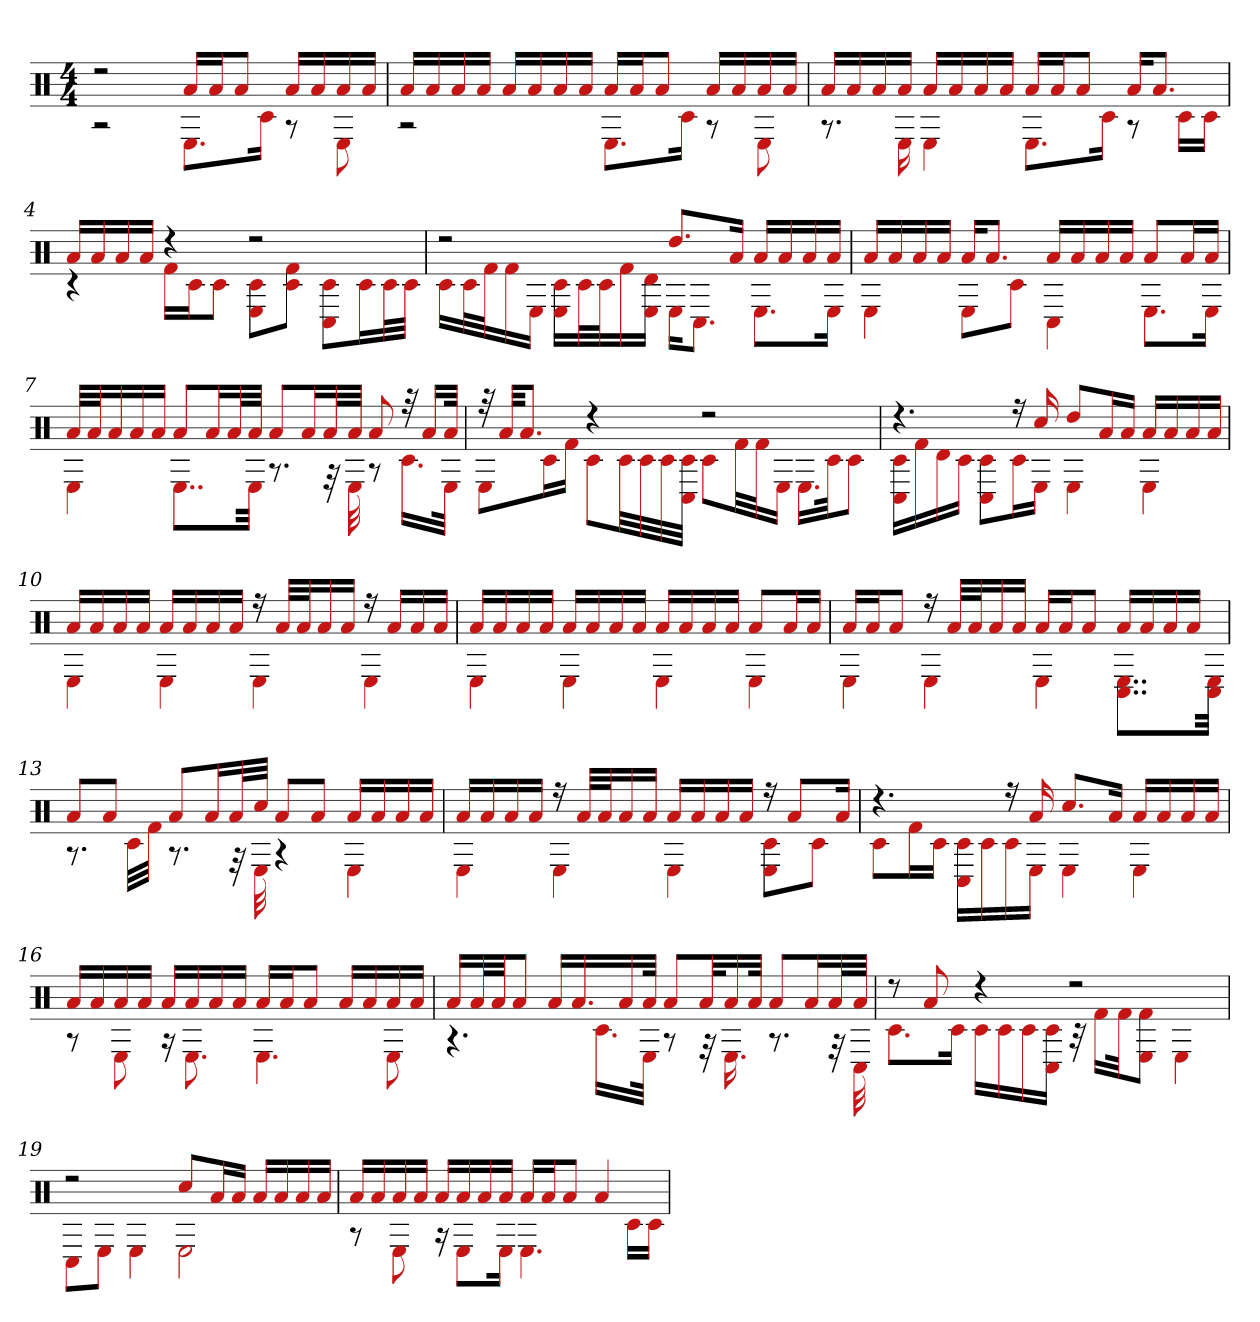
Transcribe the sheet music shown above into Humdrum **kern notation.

**kern
*part1
*staff1
*clefX
*k[]
*M4/4
=1
*^
2r	2r
16aLL	8.EL
16aJ	.
8aJ	.
.	16c#Jk
16aLL	8r
16a	.
16a	8E
16aJJ	.
=2	=2
16aLL	2r
16a	.
16a	.
16aJJ	.
16aLL	.
16a	.
16a	.
16aJJ	.
16aLL	8.EL
16aJ	.
8aJ	.
.	16c#Jk
16aLL	8r
16a	.
16a	8E
16aJJ	.
=3	=3
16aLL	8.r
16a	.
16a	.
16aJJ	16E
16aLL	4E
16a	.
16a	.
16aJJ	.
16aLL	8.EL
16aJ	.
8aJ	.
.	16c#Jk
16aKL	8r
8.aJ	.
.	16c#LL
.	16c#JJ
=4	=4
16aLL	4r
16a	.
16a	.
16aJJ	.
4r	16f#LL
.	16c#J
.	8c#J
2r	8c# 8EL
.	8f# 8c#J
.	8C# 8c#L
.	16c#L
.	32c#L
.	32c#JJJ
=5	=5
2r	16c#LL
.	32c#L
.	32f#J
.	16f#
.	16EJJ
.	16E 16c#LL
.	32c#L
.	32c#J
.	16f#
.	16E 16dJJ
8.ddL	16EKL
.	8.C#J
16aJk	.
16aLL	8.EL
16a	.
16a	.
16aJJ	16EJk
=6	=6
16aLL	4E
16a	.
16a	.
16aJJ	.
16aKL	8EL
8.aJ	.
.	8c#J
16aLL	4C#
16a	.
16a	.
16aJJ	.
8aL	8.EL
16aL	.
16aJJ	16EJk
=7	=7
32aLLL	4E
32aJ	.
16a	.
16a	.
16aJJ	.
8aL	8..EL
16aL	.
32aL	.
32aJJJ	32EJkk
8aL	8.r
16aL	.
32aL	32r
32aJJJ	32E
8a	8r
32r	16.c#LL
16aLL	.
32aJJk	32EJJk
=8	=8
32r	8EL
32aKKL	.
8.aJ	.
.	16c#L
.	16f#JJ
4r	8c#L
.	32c#LL
.	32c#
.	32c#
.	32C# 32c#JJJ
2r	8c#L
.	32f#LL
.	32f#J
.	16EJJ
.	16.ELL
.	32c#Jk
.	8c#J
=9	=9
4.r	16c# 16C#LL
.	16f#
.	16d
.	16c#JJ
.	8C# 8c#L
16r	16c#L
16cc#	16EJJ
8ddL	4E
16aL	.
16aJJ	.
16aLL	4E
16a	.
16a	.
16aJJ	.
=10	=10
16aLL	4E
16a	.
16a	.
16aJJ	.
16aLL	4E
16a	.
16a	.
16aJJ	.
16r	4E
32aLLL	.
32aJ	.
16a	.
16aJJ	.
16r	4E
16aLL	.
16a	.
16aJJ	.
=11	=11
16aLL	4E
16a	.
16a	.
16aJJ	.
16aLL	4E
16a	.
16a	.
16aJJ	.
16aLL	4E
16a	.
16a	.
16aJJ	.
8aL	4E
16aL	.
16aJJ	.
=12	=12
16aLL	4E
16aJ	.
8aJ	.
16r	4E
32aLLL	.
32aJ	.
16a	.
16aJJ	.
16aLL	4E
16aJ	.
8aJ	.
16aLL	8..C# 8..EL
16a	.
16a	.
16aJJ	.
.	32C# 32EJkk
=13	=13
8aL	8.r
8aJ	.
.	32c#LLL
.	32f#JJJ
8aL	8.r
16aL	.
32aL	32r
32cc#JJJ	32E
8aL	4r
8aJ	.
16aLL	4E
16a	.
16a	.
16aJJ	.
=14	=14
16aLL	4E
16a	.
16a	.
16aJJ	.
16r	4E
32aLLL	.
32aJ	.
16a	.
16aJJ	.
16aLL	4E
16a	.
16a	.
16aJJ	.
16r	8E 8c#L
8aL	.
.	8c#J
16aJk	.
=15	=15
4.r	8c#L
.	16f#L
.	16c#JJ
.	16C# 16c#LL
.	16c#
16r	16c#
16a	16EJJ
8.cc#L	4E
16aJk	.
16aLL	4E
16a	.
16a	.
16aJJ	.
=16	=16
16aLL	8r
16a	.
16a	8E
16aJJ	.
16aLL	16r
16a	8.E
16a	.
16aJJ	.
16aLL	4.E
16aJ	.
8aJ	.
16aLL	.
16a	.
16a	8E
16aJJ	.
=17	=17
16aLL	4.r
32aL	.
32aJJ	.
8aJ	.
16aLL	.
16.a	.
.	16.c#LL
16a	.
32aJJk	32EJJk
8aL	8r
32akL	32r
16a	16.E
32aJJk	.
8aL	8.r
16aL	.
32aL	32r
32aJJJ	32C#
=18	=18
8r	8.c#L
8a	.
.	16c#Jk
4r	16c#LL
.	16c#
.	16c#
.	16c# 16C#JJ
2r	32r
.	16f#LL
.	32f#Jk
.	8f# 8EJ
.	4E
=19	=19
2r	8C#L
.	8EJ
.	4E
8cc#L	2E
16aL	.
16aJJ	.
16aLL	.
16a	.
16a	.
16aJJ	.
=20	=20
16aLL	8r
16a	.
16a	8E
16aJJ	.
16aLL	16r
16a	8EL
16a	.
16aJJ	16EJk
16aLL	4.E
16aJ	.
8aJ	.
4a	.
.	16c#LL
.	16c#JJ
*v	*v
=
*-
